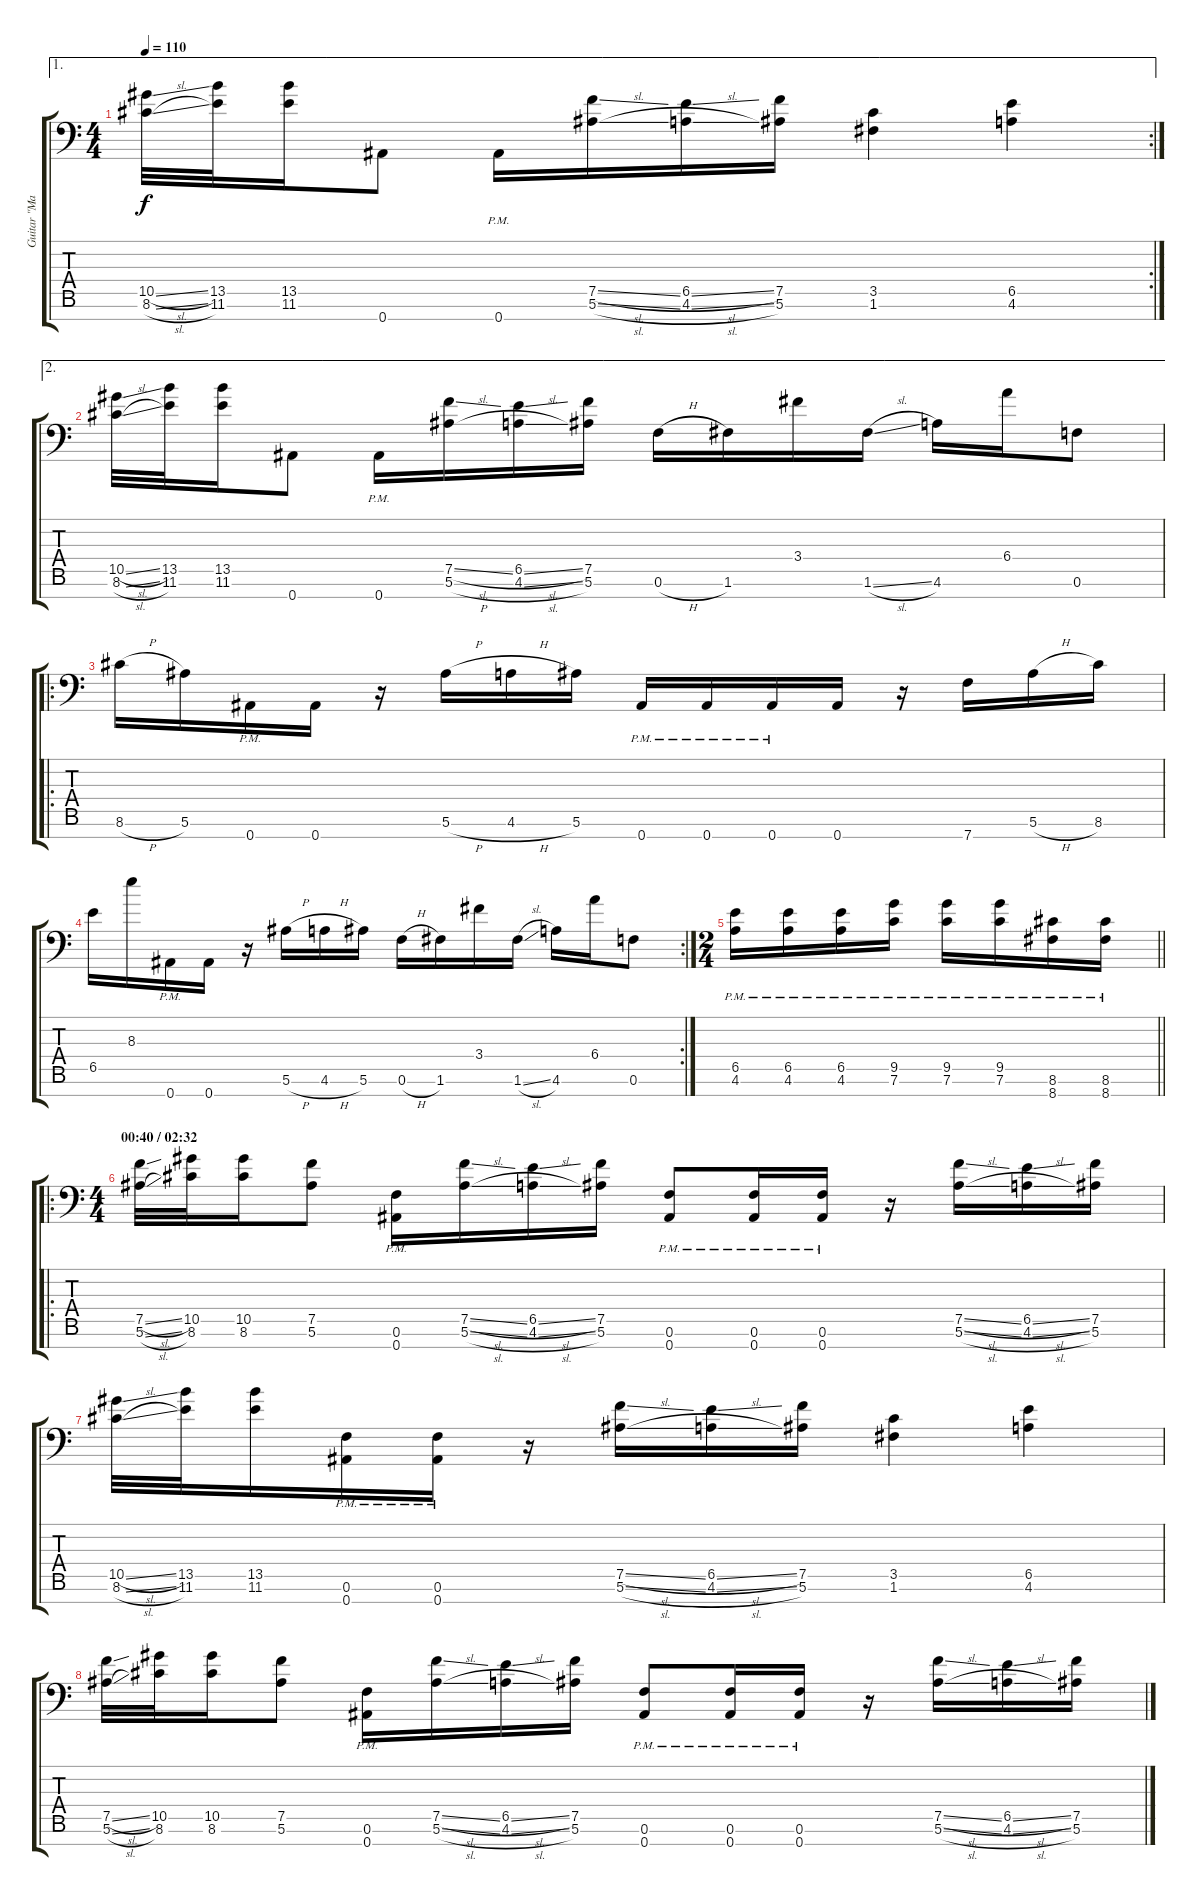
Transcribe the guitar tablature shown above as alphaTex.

\track ("Guitar \"Main\"" "Guitar \"Ma") {instrument overdrivenguitar}
\staff {score tabs}
\tuning (F4 C4 Ab3 Eb3 Bb2 F2 Bb1) {hide}
\ae 1
\rc 2
\ts (4 4)
\tempo 110
\clef f4
\ks c
(10.5{sl} 8.6{sl}).32{dy f} (13.5 11.6).32 (13.5 11.6).16 0.7.8 0.7{pm}.16 (7.5{sl} 5.6{sl}).16 (6.5{sl} 4.6{sl}).16 (7.5 5.6).16 (3.5 1.6).4 (6.5 4.6).4 |
\ae 2
(10.5{sl} 8.6{sl}).32 (13.5 11.6).32 (13.5 11.6).16 0.7.8 0.7{pm}.16 (7.5{sl} 5.6{h}).16 (6.5{sl} 4.6{sl}).16 (7.5 5.6).16 0.6{h}.16 1.6.16 3.4.16 1.6{sl}.16 4.6.16 6.4.16 0.6.8 |
\ro
8.6{h}.16 5.6.16 0.7{pm}.16 0.7.16 r.16 5.6{h}.16 4.6{h}.16 5.6.16 0.7{pm}.16 0.7{pm}.16 0.7{pm}.16 0.7.16 r.16 7.7.16 5.6{h}.16 8.6.16 |
\rc 2
6.5.16 8.3.16 0.7{pm}.16 0.7.16 r.16 5.6{h}.16 4.6{h}.16 5.6.16 0.6{h}.16 1.6.16 3.4.16 1.6{sl}.16 4.6.16 6.4.16 0.6.8 |
\ts (2 4)
\barLineRight lightlight
(6.5{pm} 4.6{pm}).16 (6.5{pm} 4.6{pm}).16 (6.5{pm} 4.6{pm}).16 (9.5{pm} 7.6{pm}).16 (9.5{pm} 7.6{pm}).16 (9.5{pm} 7.6{pm}).16 (8.6{pm} 8.7).16 (8.6{pm} 8.7).16 |
\ro
\ts (4 4)
\section ("" "00:40 / 02:32")
(7.5{sl} 5.6{sl}).32 (10.5 8.6).32 (10.5 8.6).16 (7.5 5.6).8 (0.6{pm} 0.7{pm}).16 (7.5{sl} 5.6{sl}).16 (6.5{sl} 4.6{sl}).16 (7.5 5.6).16 (0.6{pm} 0.7{pm}).8 (0.6{pm} 0.7{pm}).16 (0.6{pm} 0.7{pm}).16 r.16 (7.5{sl} 5.6{sl}).16 (6.5{sl} 4.6{sl}).16 (7.5 5.6).16 |
(10.5{sl} 8.6{sl}).32 (13.5 11.6).32 (13.5 11.6).16 (0.6{pm} 0.7{pm}).16 (0.6{pm} 0.7{pm}).16 r.16 (7.5{sl} 5.6{sl}).16 (6.5{sl} 4.6{sl}).16 (7.5 5.6).16 (3.5 1.6).4 (6.5 4.6).4 |
(7.5{sl} 5.6{sl}).32 (10.5 8.6).32 (10.5 8.6).16 (7.5 5.6).8 (0.6{pm} 0.7{pm}).16 (7.5{sl} 5.6{sl}).16 (6.5{sl} 4.6{sl}).16 (7.5 5.6).16 (0.6{pm} 0.7{pm}).8 (0.6{pm} 0.7{pm}).16 (0.6{pm} 0.7{pm}).16 r.16 (7.5{sl} 5.6{sl}).16 (6.5{sl} 4.6{sl}).16 (7.5 5.6).16
